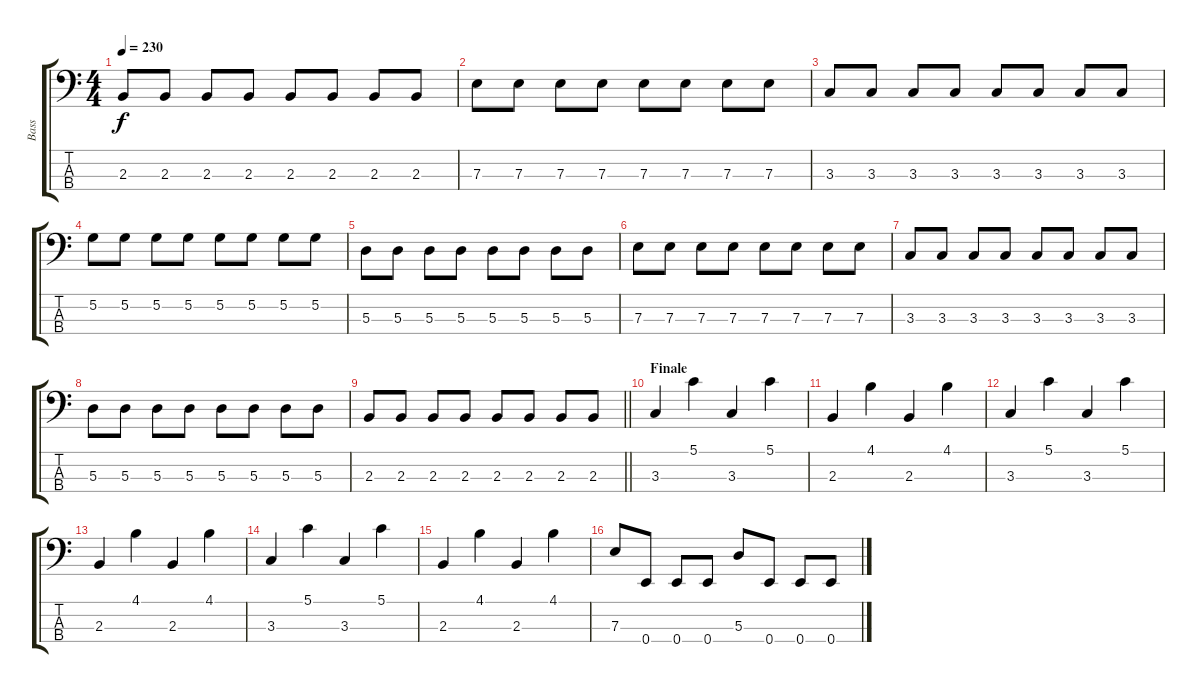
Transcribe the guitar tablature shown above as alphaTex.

\track ("Bass" "Bass") {instrument electricbasspick}
\staff {score tabs}
\tuning (G2 D2 A1 E1) {hide}
\ts (4 4)
\tempo 230
\clef f4
\ks c
2.3.8{dy f} 2.3.8 2.3.8 2.3.8 2.3.8 2.3.8 2.3.8 2.3.8 |
7.3.8 7.3.8 7.3.8 7.3.8 7.3.8 7.3.8 7.3.8 7.3.8 |
3.3.8 3.3.8 3.3.8 3.3.8 3.3.8 3.3.8 3.3.8 3.3.8 |
5.2.8 5.2.8 5.2.8 5.2.8 5.2.8 5.2.8 5.2.8 5.2.8 |
5.3.8 5.3.8 5.3.8 5.3.8 5.3.8 5.3.8 5.3.8 5.3.8 |
7.3.8 7.3.8 7.3.8 7.3.8 7.3.8 7.3.8 7.3.8 7.3.8 |
3.3.8 3.3.8 3.3.8 3.3.8 3.3.8 3.3.8 3.3.8 3.3.8 |
5.3.8 5.3.8 5.3.8 5.3.8 5.3.8 5.3.8 5.3.8 5.3.8 |
\barLineRight lightlight
2.3.8 2.3.8 2.3.8 2.3.8 2.3.8 2.3.8 2.3.8 2.3.8 |
\section ("" "Finale")
3.3.4 5.1.4 3.3.4 5.1.4 |
2.3.4 4.1.4 2.3.4 4.1.4 |
3.3.4 5.1.4 3.3.4 5.1.4 |
2.3.4 4.1.4 2.3.4 4.1.4 |
3.3.4 5.1.4 3.3.4 5.1.4 |
2.3.4 4.1.4 2.3.4 4.1.4 |
7.3.8 0.4.8 0.4.8 0.4.8 5.3.8 0.4.8 0.4.8 0.4.8
